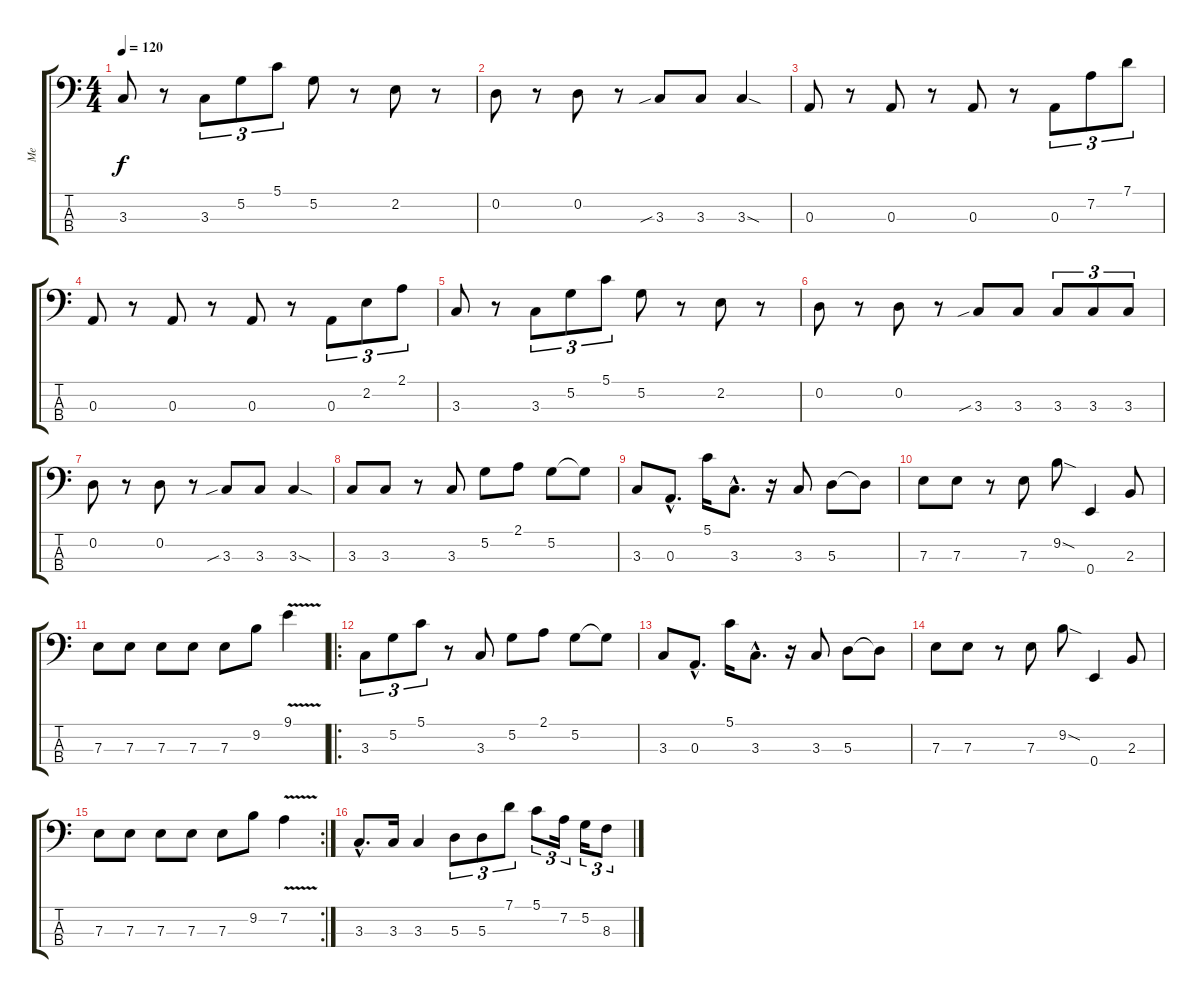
\track ("Me" "Me") {instrument electricbassfinger}
\staff {score tabs}
\tuning (G2 D2 A1 E1) {hide}
\ts (4 4)
\tempo 120
\clef f4
\ks c
3.3.8{dy f} r.8 3.3.8{tu (3 2)} 5.2.8{tu (3 2)} 5.1.8{tu (3 2)} 5.2.8 r.8 2.2.8 r.8 |
0.2.8 r.8 0.2.8 r.8 3.3{sib}.8 3.3.8 3.3{sod}.4 |
0.3.8 r.8 0.3.8 r.8 0.3.8 r.8 0.3.8{tu (3 2)} 7.2.8{tu (3 2)} 7.1.8{tu (3 2)} |
0.3.8 r.8 0.3.8 r.8 0.3.8 r.8 0.3.8{tu (3 2)} 2.2.8{tu (3 2)} 2.1.8{tu (3 2)} |
3.3.8 r.8 3.3.8{tu (3 2)} 5.2.8{tu (3 2)} 5.1.8{tu (3 2)} 5.2.8 r.8 2.2.8 r.8 |
0.2.8 r.8 0.2.8 r.8 3.3{sib}.8 3.3.8 3.3.8{tu (3 2)} 3.3.8{tu (3 2)} 3.3.8{tu (3 2)} |
0.2.8 r.8 0.2.8 r.8 3.3{sib}.8 3.3.8 3.3{sod}.4 |
3.3.8 3.3.8 r.8 3.3.8 5.2.8 2.1.8 5.2.8 5.2{t}.8 |
3.3.8 0.3{hac}.8{d} 5.1.16 3.3{hac}.8{d} r.16 3.3.8 5.3.8 5.3{t}.8 |
7.3.8 7.3.8 r.8 7.3.8 9.2{sod}.8 0.4.4 2.3.8 |
7.3.8 7.3.8 7.3.8 7.3.8 7.3.8 9.2.8 9.1{v}.4 |
\ro
3.3.8{tu (3 2)} 5.2.8{tu (3 2)} 5.1.8{tu (3 2)} r.8 3.3.8 5.2.8 2.1.8 5.2.8 5.2{t}.8 |
3.3.8 0.3{hac}.8{d} 5.1.16 3.3{hac}.8{d} r.16 3.3.8 5.3.8 5.3{t}.8 |
7.3.8 7.3.8 r.8 7.3.8 9.2{sod}.8 0.4.4 2.3.8 |
\rc 2
7.3.8 7.3.8 7.3.8 7.3.8 7.3.8 9.2.8 7.2{v}.4 |
3.3{hac}.8{d} 3.3.16 3.3.4 5.3.8{tu (3 2)} 5.3.8{tu (3 2)} 7.1.8{tu (3 2)} 5.1.8{tu (3 2)} 7.2.16{tu (3 2)} 5.2.16{tu (3 2)} 8.3.8{tu (3 2)}
